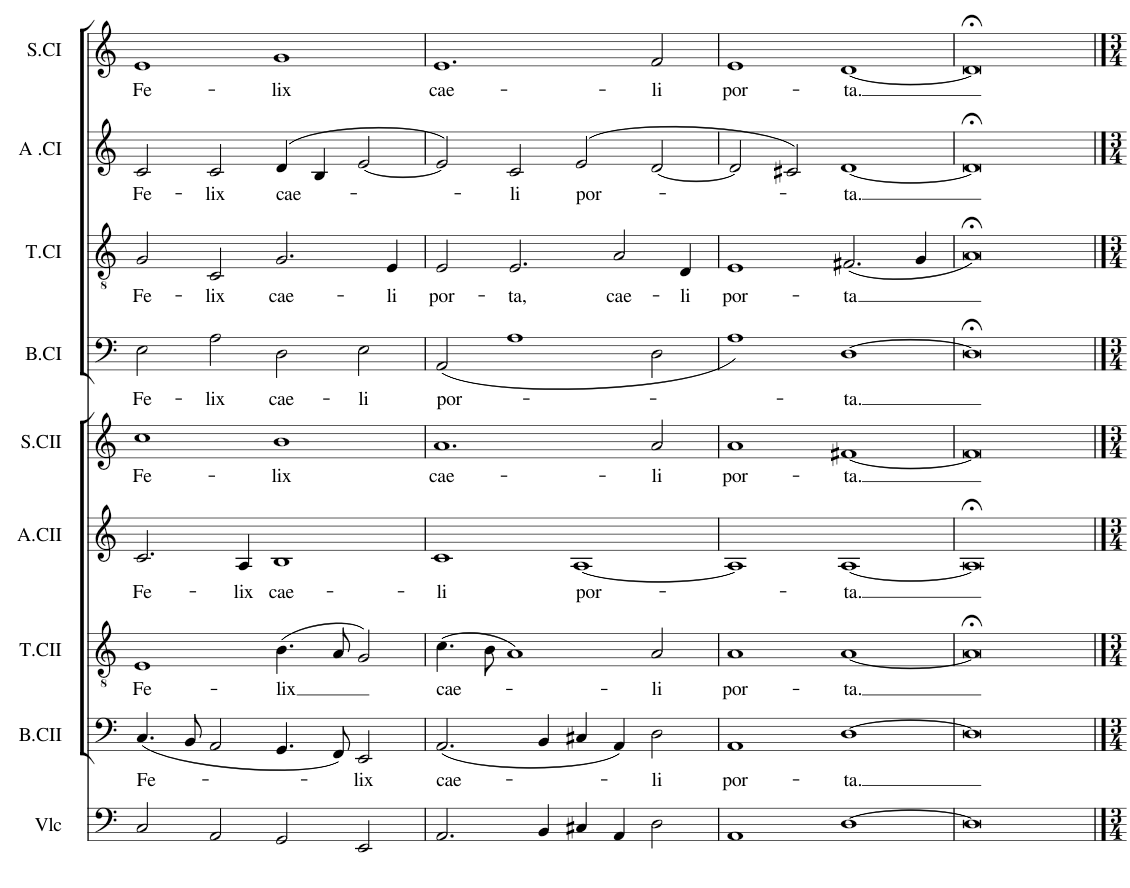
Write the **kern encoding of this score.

**kern	**kern	**text	**kern	**text	**kern	**text	**kern	**text	**kern	**text	**kern	**text	**kern	**text	**kern	**text
*part9	*part8	*part8	*part7	*part7	*part6	*part6	*part5	*part5	*part4	*part4	*part3	*part3	*part2	*part2	*part1	*part1
*staff9	*staff8	*staff8	*staff7	*staff7	*staff6	*staff6	*staff5	*staff5	*staff4	*staff4	*staff3	*staff3	*staff2	*staff2	*staff1	*staff1
*I"Violoncelle	*I"Basse CII	*	*I"Ténor CII	*	*I"Alto CII	*	*I"Soprano CII	*	*I"Basse CI	*	*I"Tenor CI	*	*I"Alto CI	*	*I"Soprano CI	*
*I'Vlc	*I'B.CII	*	*I'T.CII	*	*I'A.CII	*	*I'S.CII	*	*I'B.CI	*	*I'T.CI	*	*I'A .CI	*	*I'S.CI	*
!!LO:PB:g=z
*clefF4	*clefF4	*	*clefGv2	*	*clefG2	*	*clefG2	*	*clefF4	*	*clefGv2	*	*clefG2	*	*clefG2	*
*k[]	*k[]	*	*k[]	*	*k[]	*	*k[]	*	*k[]	*	*k[]	*	*k[]	*	*k[]	*
*M4/2	*M4/2	*	*M4/2	*	*M4/2	*	*M4/2	*	*M4/2	*	*M4/2	*	*M4/2	*	*M4/2	*
=16	=16	=16	=16	=16	=16	=16	=16	=16	=16	=16	=16	=16	=16	=16	=16	=16
!	!	!LO:LY:b	!	!LO:LY:b	!	!LO:LY:b	!	!LO:LY:b	!	!LO:LY:b	!	!LO:LY:b	!	!LO:LY:b	!	!LO:LY:b
2C/	(4.C/	Fe-	1E	Fe-	2.c/	Fe-	1cc	Fe-	2E\	Fe-	2G/	Fe-	2c/	Fe-	1e	Fe-
.	8BB/	.	.	.	.	.	.	.	.	.	.	.	.	.	.	.
!	!	!	!	!	!	!	!	!	!	!LO:LY:b	!	!LO:LY:b	!	!LO:LY:b	!	!
2AA/	2AA/	.	.	.	.	.	.	.	2A\	-lix	2C/	-lix	2c/	-lix	.	.
!	!	!	!	!	!	!LO:LY:b	!	!	!	!	!	!	!	!	!	!
.	.	.	.	.	4A/	-lix	.	.	.	.	.	.	.	.	.	.
!	!	!	!	!LO:LY:b	!	!LO:LY:b	!	!LO:LY:b	!	!LO:LY:b	!	!LO:LY:b	!	!LO:LY:b	!	!LO:LY:b
2GG/	4.GG/	.	(4.B\	-lix	1B	cae-	1b	-lix	2D\	cae-	2.G/	cae-	(>4d/	cae-	1g	-lix
.	.	.	.	.	.	.	.	.	.	.	.	.	4B/	.	.	.
.	8FF/)	.	8A/	.	.	.	.	.	.	.	.	.	.	.	.	.
!	!	!LO:LY:b	!	!	!	!	!	!	!	!LO:LY:b	!	!	!	!	!	!
2EE/	2EE/	-lix	2G/)	.	.	.	.	.	2E\	-li	.	.	[2e/	.	.	.
!	!	!	!	!	!	!	!	!	!	!	!	!LO:LY:b	!	!	!	!
.	.	.	.	.	.	.	.	.	.	.	4E/	-li	.	.	.	.
=17	=17	=17	=17	=17	=17	=17	=17	=17	=17	=17	=17	=17	=17	=17	=17	=17
!	!	!LO:LY:b	!	!LO:LY:b	!	!LO:LY:b	!	!LO:LY:b	!	!LO:LY:b	!	!LO:LY:b	!	!	!	!LO:LY:b
2.AA/	(2.AA/	cae-	(4.c\	cae-	1c	-li	1.a	cae-	(<2AA/	por-	2E/	por-	2e/])	.	1.e	cae-
.	.	.	8B\	.	.	.	.	.	.	.	.	.	.	.	.	.
!	!	!	!	!	!	!	!	!	!	!	!	!LO:LY:b	!	!LO:LY:b	!	!
.	.	.	1A)	.	.	.	.	.	1A	.	2.E/	-ta,	2c/	-li	.	.
4BB/	4BB/	.	.	.	.	.	.	.	.	.	.	.	.	.	.	.
!	!	!	!	!	!	!LO:LY:b	!	!	!	!	!	!	!	!LO:LY:b	!	!
4C#X/	4C#X/	.	.	.	[1A	por-	.	.	.	.	.	.	(>2e/	por-	.	.
!	!	!	!	!	!	!	!	!	!	!	!	!LO:LY:b	!	!	!	!
4AA/	4AA/)	.	.	.	.	.	.	.	.	.	2A/	cae-	.	.	.	.
!	!	!LO:LY:b	!	!LO:LY:b	!	!	!	!LO:LY:b	!	!	!	!	!	!	!	!LO:LY:b
2D\	2D\	-li	2A/	-li	.	.	2a/	-li	2D\	.	.	.	[2d/	.	2f/	-li
!	!	!	!	!	!	!	!	!	!	!	!	!LO:LY:b	!	!	!	!
.	.	.	.	.	.	.	.	.	.	.	4D/	-li	.	.	.	.
=18	=18	=18	=18	=18	=18	=18	=18	=18	=18	=18	=18	=18	=18	=18	=18	=18
!	!	!LO:LY:b	!	!LO:LY:b	!	!	!	!LO:LY:b	!	!	!	!LO:LY:b	!	!	!	!LO:LY:b
1AA	1AA	por-	1A	por-	1A]	.	1a	por-	1A)	.	1E	por-	2d/]	.	1e	por-
.	.	.	.	.	.	.	.	.	.	.	.	.	2c#X/)	.	.	.
!	!	!LO:LY:b	!	!LO:LY:b	!	!LO:LY:b	!	!LO:LY:b	!	!LO:LY:b	!	!LO:LY:b	!	!LO:LY:b	!	!LO:LY:b
[1D	[1D	-ta.	[1A	-ta.	[1A	-ta.	[1f#X	-ta.	[1D	-ta.	(2.F#X/	-ta	[1d	-ta.	[1d	-ta.
.	.	.	.	.	.	.	.	.	.	.	4G/	.	.	.	.	.
=19	=19	=19	=19	=19	=19	=19	=19	=19	=19	=19	=19	=19	=19	=19	=19	=19
0D]	0D]	.	0A;<]	.	0A;<]	.	0f#]	.	0D;<]	.	0A;<)	.	0d;<]	.	0d;<]	.
==	==	==	==	==	==	==	==	==	==	==	==	==	==	==	==	==
*-	*-	*-	*-	*-	*-	*-	*-	*-	*-	*-	*-	*-	*-	*-	*-	*-
